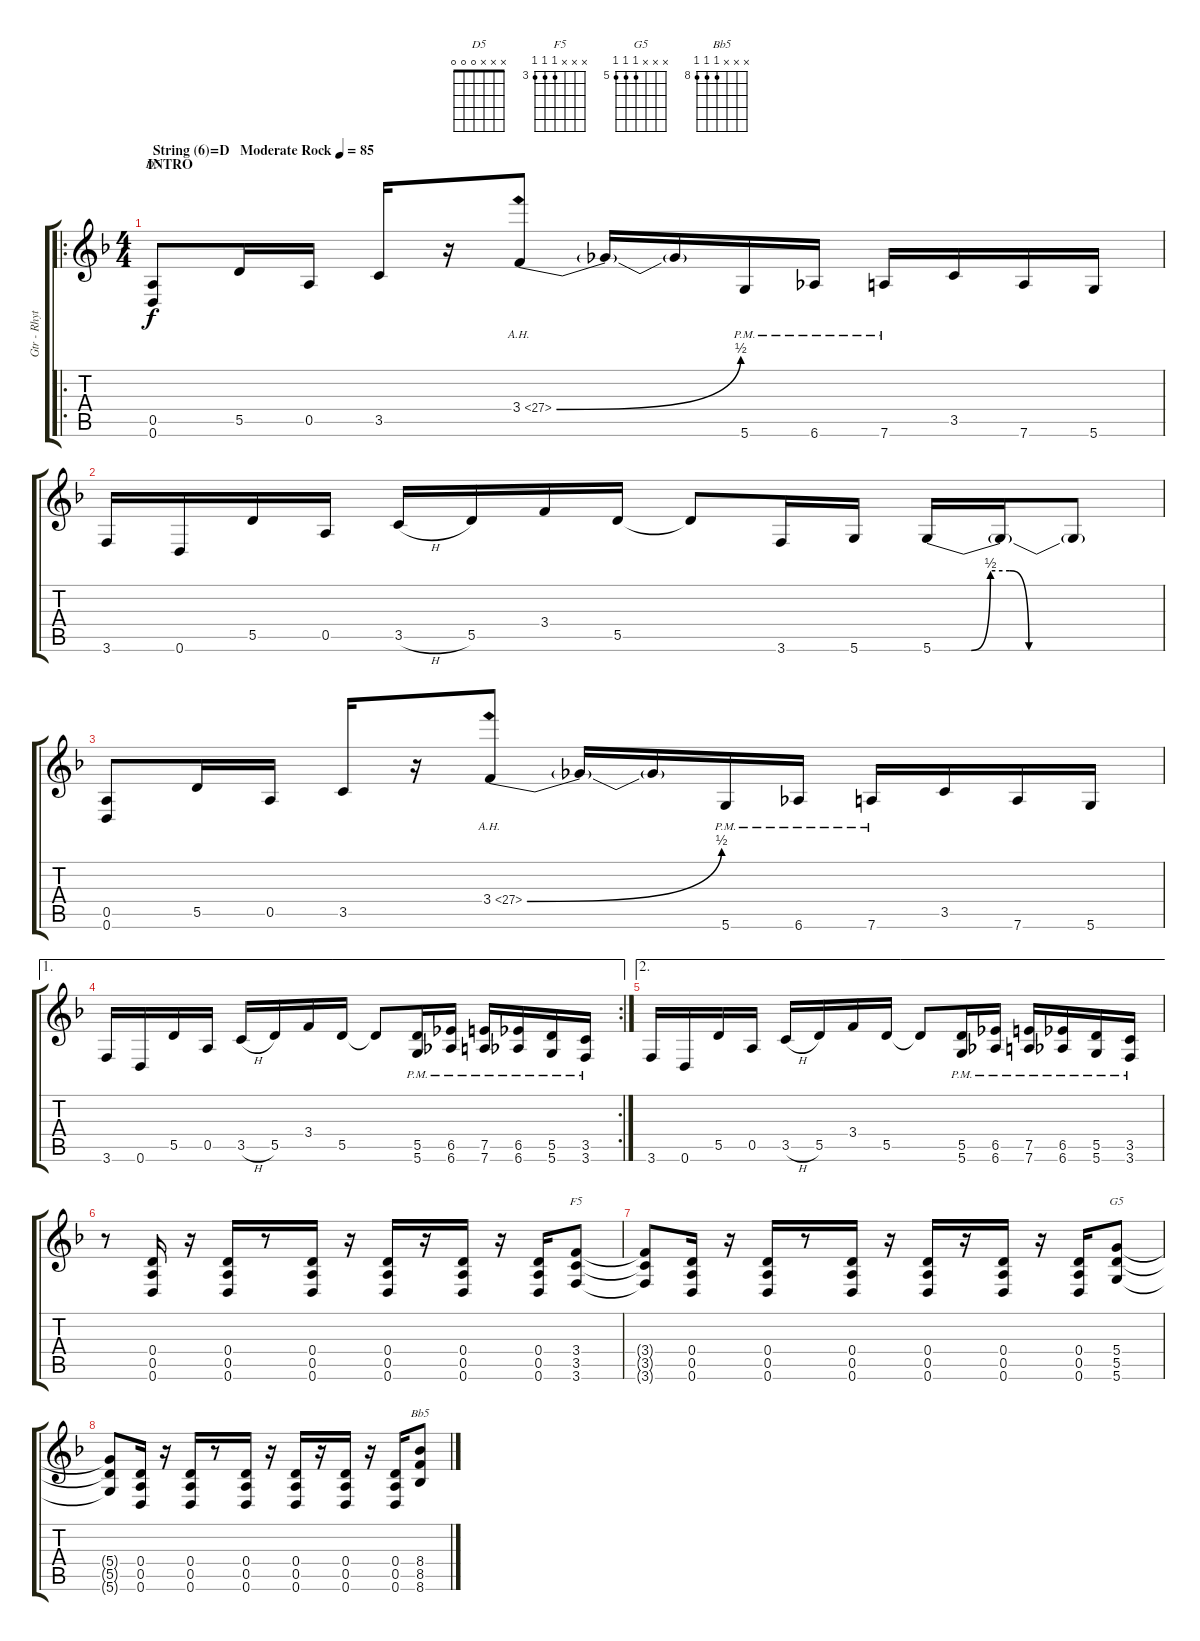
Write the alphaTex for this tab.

\track ("Gtr - Rhythm 1" "Gtr - Rhyt") {instrument overdrivenguitar}
\staff {score tabs}
\tuning (E4 B3 G3 D3 A2 D2) {hide}
\chord ("D5" x x x 0 0 0)
\chord ("F5" x x x 3 3 3) {firstfret 3}
\chord ("G5" x x x 5 5 5) {firstfret 5}
\chord ("Bb5" x x x 8 8 8) {firstfret 8}
\ro
\ts (4 4)
\section ("" "INTRO")
\tempo (85 "String (6)=D   Moderate Rock")
\clef g2
\ks dminor
(0.5 0.6).8{ch "D5" dy f instrument overdrivenguitar} 5.5.16 0.5.16 3.5.16 r.16 3.4{be (bend 0 0 60 2) ah 24}.8 3.4{t}.16 3.4{t}.16 5.6{pm}.16 6.6{pm}.16 7.6{pm}.16 3.5.16 7.6.16 5.6.16 |
3.6.16 0.6.16 5.5.16 0.5.16 3.5{h}.16 5.5.16 3.4.16 5.5.16 5.5{t}.8 3.6.16 5.6.16 5.6{be (custom 0 0 5 0 10 0 15 2 20 2 25 0 60 0)}.16 5.6{t}.16 5.6{t}.8 |
(0.5 0.6).8 5.5.16 0.5.16 3.5.16 r.16 3.4{be (bend 0 0 60 2) ah 24}.8 3.4{t}.16 3.4{t}.16 5.6{pm}.16 6.6{pm}.16 7.6{pm}.16 3.5.16 7.6.16 5.6.16 |
\ae 1
\rc 2
3.6.16 0.6.16 5.5.16 0.5.16 3.5{h}.16 5.5.16 3.4.16 5.5.16 5.5{t}.8 (5.5{pm} 5.6{pm}).16 (6.5{pm} 6.6{pm}).16 (7.5{pm} 7.6{pm}).16 (6.5{pm} 6.6{pm}).16 (5.5{pm} 5.6{pm}).16 (3.5{pm} 3.6{pm}).16 |
\ae 2
3.6.16 0.6.16 5.5.16 0.5.16 3.5{h}.16 5.5.16 3.4.16 5.5.16 5.5{t}.8 (5.5{pm} 5.6{pm}).16 (6.5{pm} 6.6{pm}).16 (7.5{pm} 7.6{pm}).16 (6.5{pm} 6.6{pm}).16 (5.5{pm} 5.6{pm}).16 (3.5{pm} 3.6{pm}).16 |
r.8 (0.4 0.5 0.6).16 r.16 (0.4 0.5 0.6).16 r.8 (0.4 0.5 0.6).16 r.16 (0.4 0.5 0.6).16 r.16 (0.4 0.5 0.6).16 r.16 (0.4 0.5 0.6).16 (3.4 3.5 3.6).8{ch "F5"} |
(3.4{t} 3.5{t} 3.6{t}).8 (0.4 0.5 0.6).16 r.16 (0.4 0.5 0.6).16 r.8 (0.4 0.5 0.6).16 r.16 (0.4 0.5 0.6).16 r.16 (0.4 0.5 0.6).16 r.16 (0.4 0.5 0.6).16 (5.4 5.5 5.6).8{ch "G5"} |
(5.4{t} 5.5{t} 5.6{t}).8 (0.4 0.5 0.6).16 r.16 (0.4 0.5 0.6).16 r.8 (0.4 0.5 0.6).16 r.16 (0.4 0.5 0.6).16 r.16 (0.4 0.5 0.6).16 r.16 (0.4 0.5 0.6).16 (8.4 8.5 8.6).8{ch "Bb5"}
